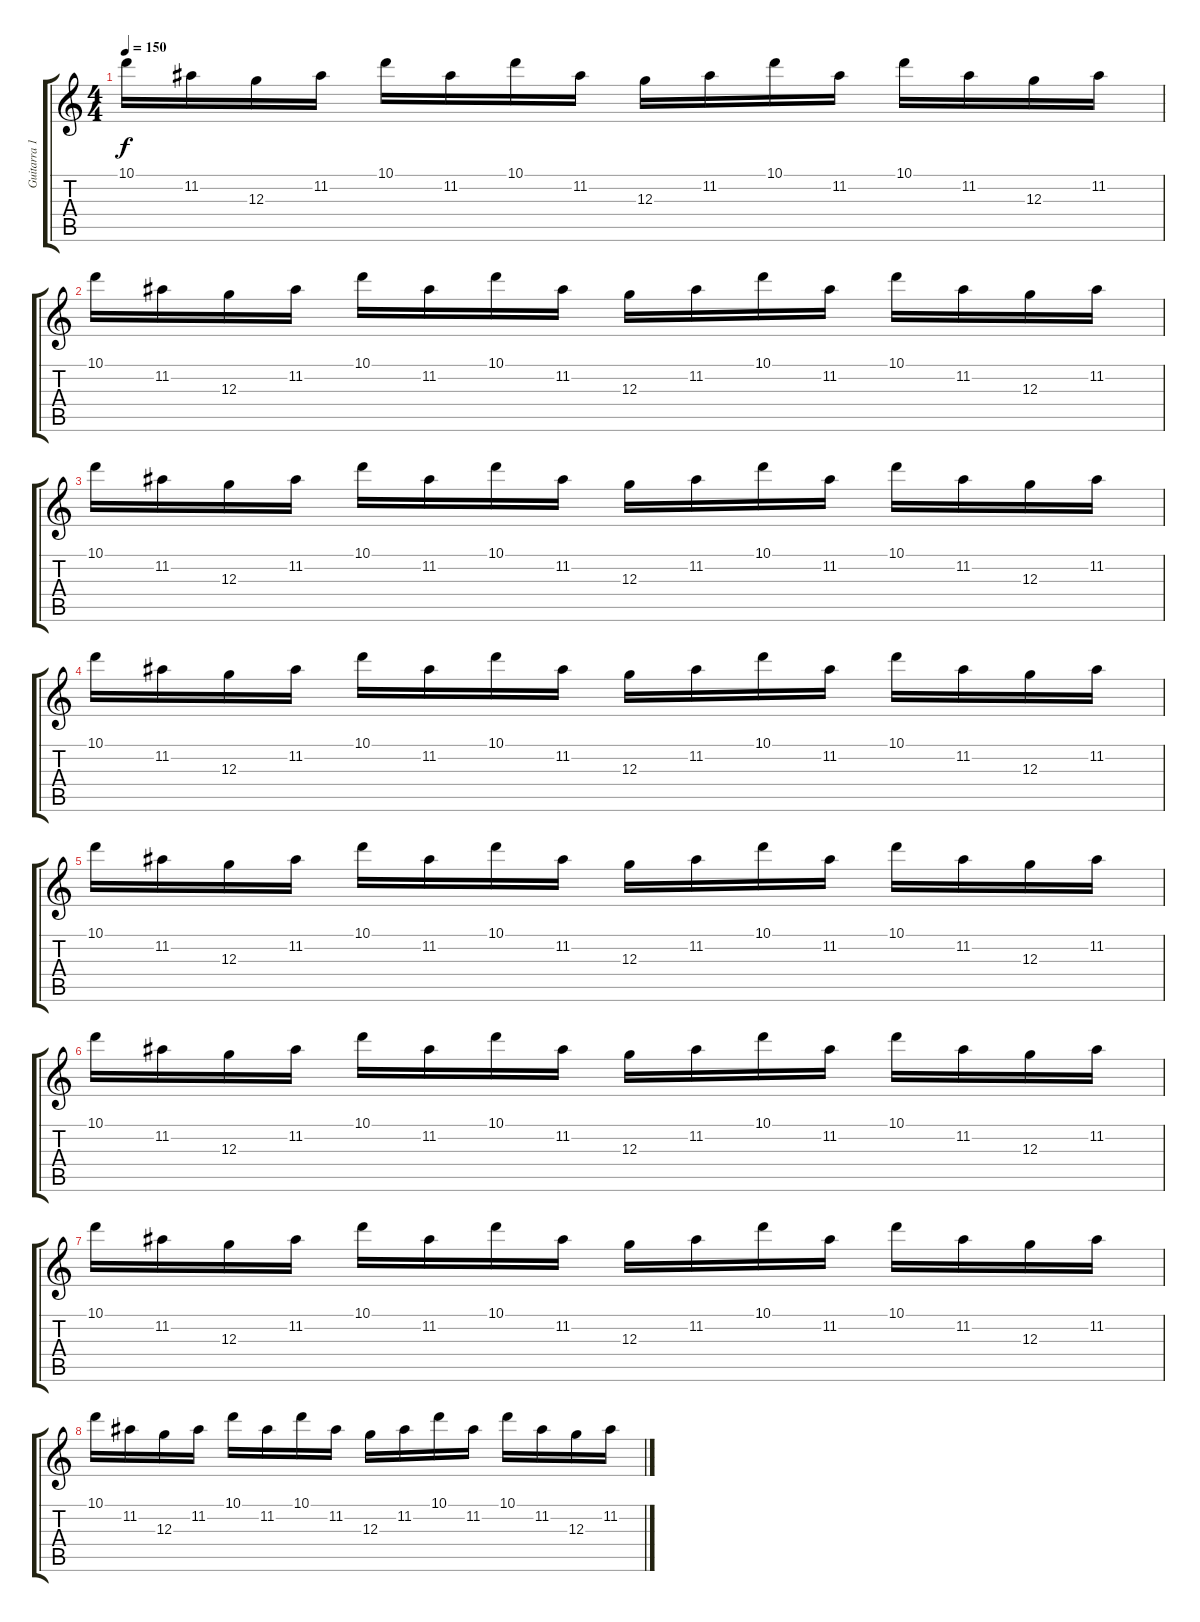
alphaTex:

\track ("Guitarra 1" "Guitarra 1") {instrument distortionguitar}
\staff {score tabs}
\tuning (E4 B3 G3 D3 A2 E2) {hide}
\ts (4 4)
\tempo 150
\clef g2
\ks c
10.1.16{dy f instrument distortionguitar} 11.2.16 12.3.16 11.2.16 10.1.16 11.2.16 10.1.16 11.2.16 12.3.16 11.2.16 10.1.16 11.2.16 10.1.16 11.2.16 12.3.16 11.2.16 |
10.1.16 11.2.16 12.3.16 11.2.16 10.1.16 11.2.16 10.1.16 11.2.16 12.3.16 11.2.16 10.1.16 11.2.16 10.1.16 11.2.16 12.3.16 11.2.16 |
10.1.16 11.2.16 12.3.16 11.2.16 10.1.16 11.2.16 10.1.16 11.2.16 12.3.16 11.2.16 10.1.16 11.2.16 10.1.16 11.2.16 12.3.16 11.2.16 |
10.1.16 11.2.16 12.3.16 11.2.16 10.1.16 11.2.16 10.1.16 11.2.16 12.3.16 11.2.16 10.1.16 11.2.16 10.1.16 11.2.16 12.3.16 11.2.16 |
10.1.16 11.2.16 12.3.16 11.2.16 10.1.16 11.2.16 10.1.16 11.2.16 12.3.16 11.2.16 10.1.16 11.2.16 10.1.16 11.2.16 12.3.16 11.2.16 |
10.1.16 11.2.16 12.3.16 11.2.16 10.1.16 11.2.16 10.1.16 11.2.16 12.3.16 11.2.16 10.1.16 11.2.16 10.1.16 11.2.16 12.3.16 11.2.16 |
10.1.16 11.2.16 12.3.16 11.2.16 10.1.16 11.2.16 10.1.16 11.2.16 12.3.16 11.2.16 10.1.16 11.2.16 10.1.16 11.2.16 12.3.16 11.2.16 |
10.1.16 11.2.16 12.3.16 11.2.16 10.1.16 11.2.16 10.1.16 11.2.16 12.3.16 11.2.16 10.1.16 11.2.16 10.1.16 11.2.16 12.3.16 11.2.16
